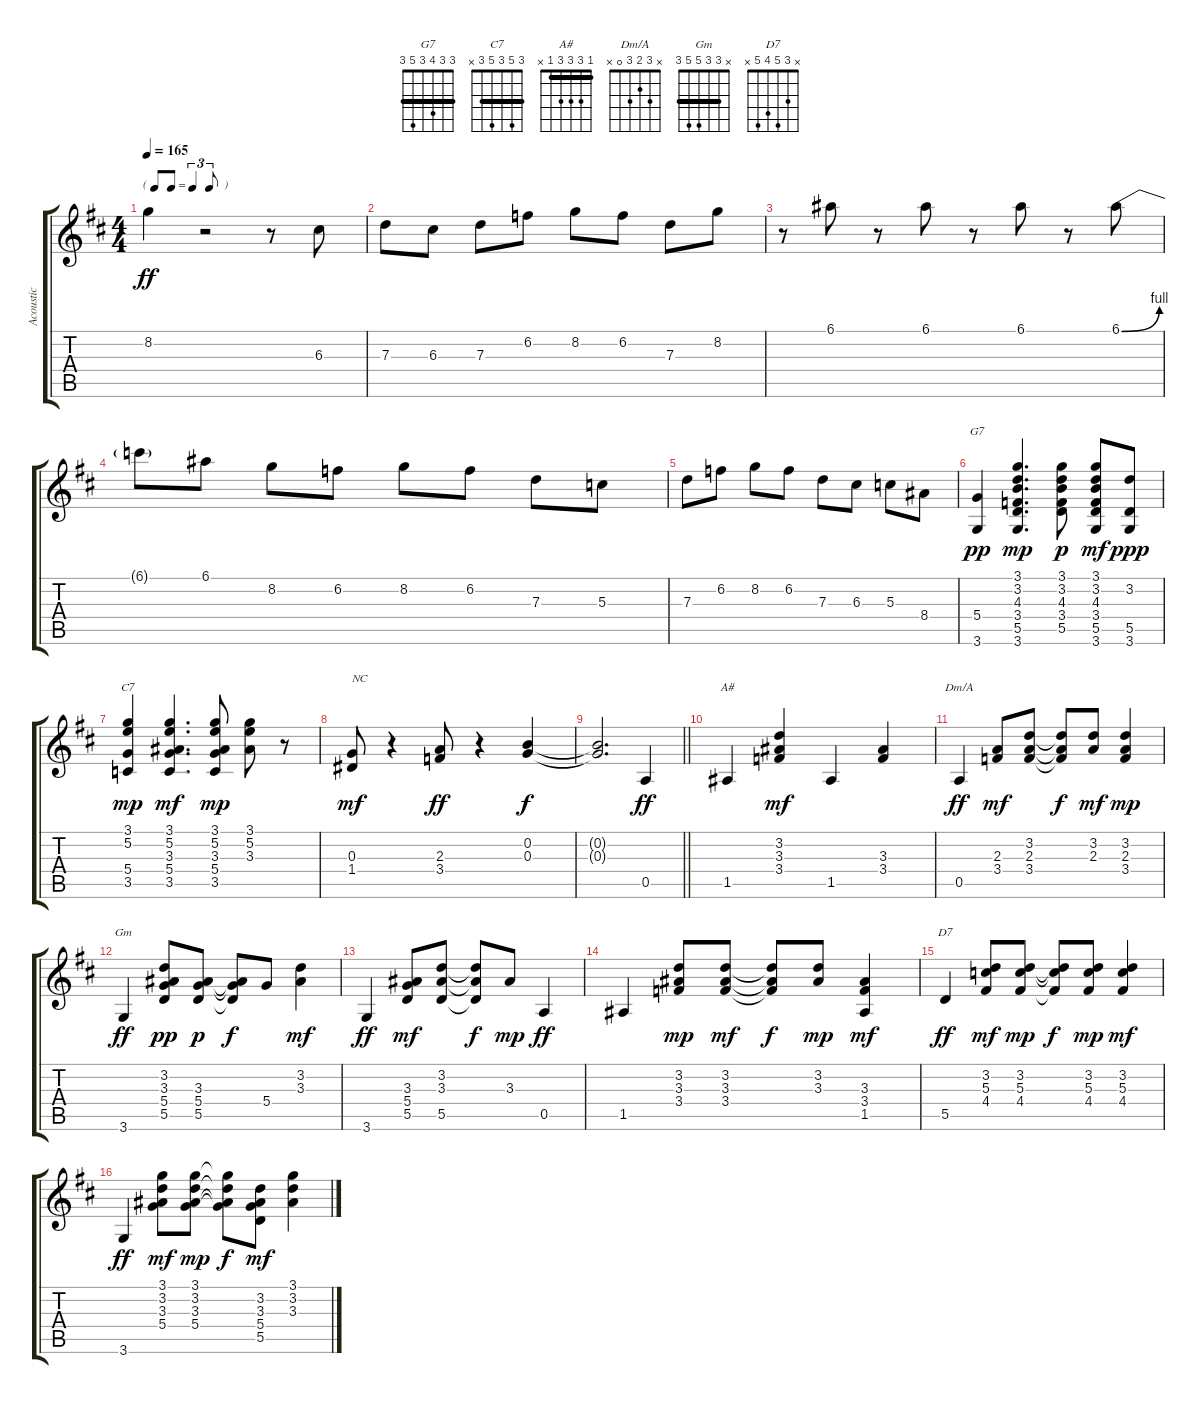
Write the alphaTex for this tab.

\track ("Acoustic" "Acoustic") {instrument acousticguitarsteel}
\staff {score tabs}
\tuning (E4 B3 G3 D3 A2 E2) {hide}
\chord ("G7" 3 3 4 3 5 3) {barre 3}
\chord ("C7" 3 5 3 5 3 x) {barre 3}
\chord ("A#" 1 3 3 3 1 x) {barre 1}
\chord ("Dm/A" x 3 2 3 0 x)
\chord ("Gm" x 3 3 5 5 3) {barre 3}
\chord ("D7" x 3 5 4 5 x)
\ts (4 4)
\tf triplet8th
\tempo 165
\clef g2
\ks d
8.2{t}.4{dy ff} r.2 r.8 6.3.8 |
7.3.8 6.3.8 7.3.8 6.2.8 8.2.8 6.2.8 7.3.8 8.2.8 |
r.8 6.1.8 r.8 6.1.8 r.8 6.1.8 r.8 6.1{be (bend 0 0 60 4)}.8 |
6.1{t}.8 6.1.8 8.2.8 6.2.8 8.2.8 6.2.8 7.3.8 5.3.8 |
7.3.8 6.2.8 8.2.8 6.2.8 7.3.8 6.3.8 5.3.8 8.4.8 |
(5.4 3.6).4{ch "G7" dy pp} (3.1 3.2 4.3 3.4 5.5 3.6).4{d dy mp} (3.1 3.2 4.3 3.4 5.5).8{dy p} (3.1 3.2 4.3 3.4 5.5 3.6).8{dy mf} (3.2 5.5 3.6).8{dy ppp} |
(3.1 5.2 5.4 3.5).4{ch "C7" dy mp} (3.1 5.2 3.3 5.4 3.5).4{d dy mf} (3.1 5.2 3.3 5.4 3.5).8{dy mp} (3.1 5.2 3.3).8 r.8 |
(0.3 1.4).8{txt "NC" dy mf} r.4 (2.3 3.4).8{dy ff} r.4 (0.2 0.3).4{dy f} |
\barLineRight lightlight
(0.2{t} 0.3{t}).2{d} 0.5.4{dy ff} |
1.5.4{ch "A#"} (3.2 3.3 3.4).4{dy mf} 1.5.4 (3.3 3.4).4 |
0.5.4{ch "Dm/A" dy ff} (2.3 3.4).8{dy mf} (3.2 2.3 3.4).8 (3.2{t} 2.3{t} 3.4{t}).8{dy f} (3.2 2.3).8{dy mf} (3.2 2.3 3.4).4{dy mp} |
3.6.4{ch "Gm" dy ff} (3.2 3.3 5.4 5.5).8{dy pp} (3.3 5.4 5.5).8{dy p} (3.3{t} 5.4{t} 5.5{t}).8{dy f} 5.4.8 (3.2 3.3).4{dy mf} |
3.6.4{dy ff} (3.3 5.4 5.5).8{dy mf} (3.2 3.3 5.5).8 (3.2{t} 3.3{t} 5.5{t}).8{dy f} 3.3.8{dy mp} 0.5.4{dy ff} |
1.5.4 (3.2 3.3 3.4).8{dy mp} (3.2 3.3 3.4).8{dy mf} (3.2{t} 3.3{t} 3.4{t}).8{dy f} (3.2 3.3).8{dy mp} (3.3 3.4 1.5).4{dy mf} |
5.5.4{ch "D7" dy ff} (3.2 5.3 4.4).8{dy mf} (3.2 5.3 4.4).8{dy mp} (3.2{t} 5.3{t} 4.4{t}).8{dy f} (3.2 5.3 4.4).8{dy mp} (3.2 5.3 4.4).4{dy mf} |
3.6.4{dy ff} (3.1 3.2 3.3 5.4).8{dy mf} (3.1 3.2 3.3 5.4).8{dy mp} (3.1{t} 3.2{t} 3.3{t} 5.4{t}).8{dy f} (3.2 3.3 5.4 5.5).8{dy mf} (3.1 3.2 3.3).4
